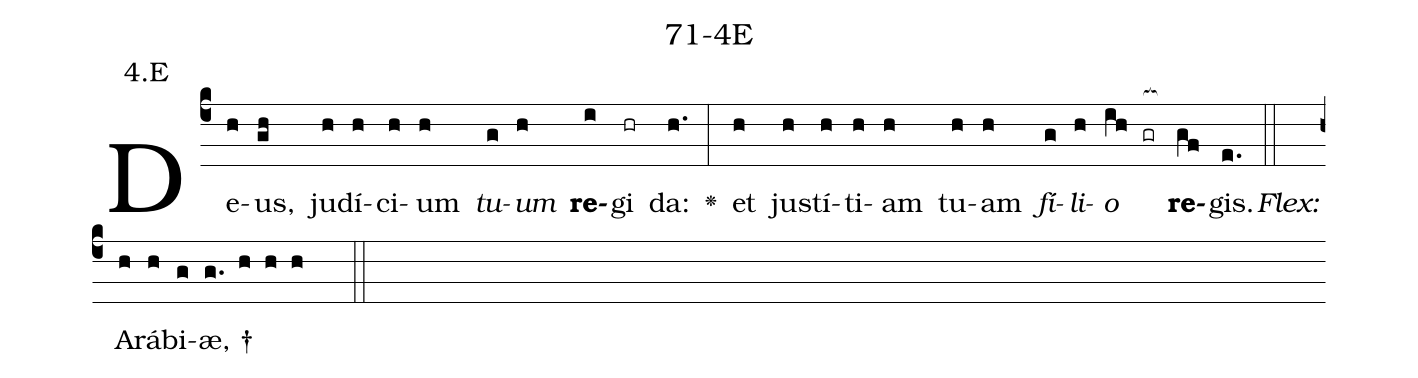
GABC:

name: 71-4E;
annotation: 4.E;
%%
(c4)De(h)us,(gh) ju(h)dí(h)ci(h)um(h) <i>tu</i>(g)<i>um</i>(h) <b>re</b>(i)gi(hr) da:(h.) <v>\greheightstar</v>(:) et(h) jus(h)tí(h)ti(h)am(h) tu(h)am(h) <i>fí</i>(g)<i>li</i>(h)<i>o</i>(ih gr[ocb:1{]) <b>re</b>(gf[ocb:0}])gis.(e.) (::)
<i>Flex:</i>()  A(h)rá(h)bi(g)æ, †(g. h h h  ::)

%E(h) u(g) o(h) u(ih) a(gf) e.(e.) (::)
